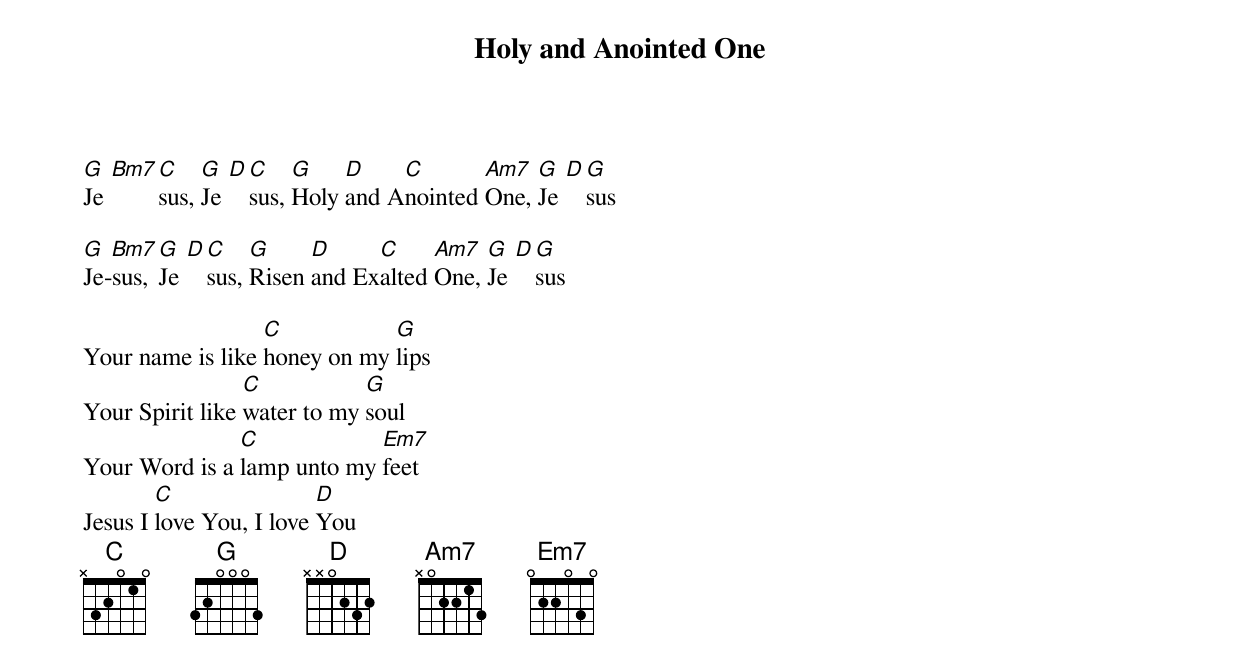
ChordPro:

{title: Holy and Anointed One}
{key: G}
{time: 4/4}
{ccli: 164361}
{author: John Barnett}
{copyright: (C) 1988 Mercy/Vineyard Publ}

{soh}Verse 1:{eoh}
[G  Bm7]Je[C]sus, [G  D]Je[C]sus, [G]Holy [D]and A[C]nointed [Am7]One, [G  D]Je[G]sus

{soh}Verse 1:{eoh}
[G  Bm7]Je-sus, [G  D]Je[C]sus, [G]Risen [D]and Ex[C]alted [Am7]One, [G  D]Je[G]sus

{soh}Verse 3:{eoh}
Your name is like [C]honey on my [G]lips
Your Spirit like [C]water to my [G]soul
Your Word is a [C]lamp unto my [Em7]feet
Jesus I [C]love You, I love [D]You
